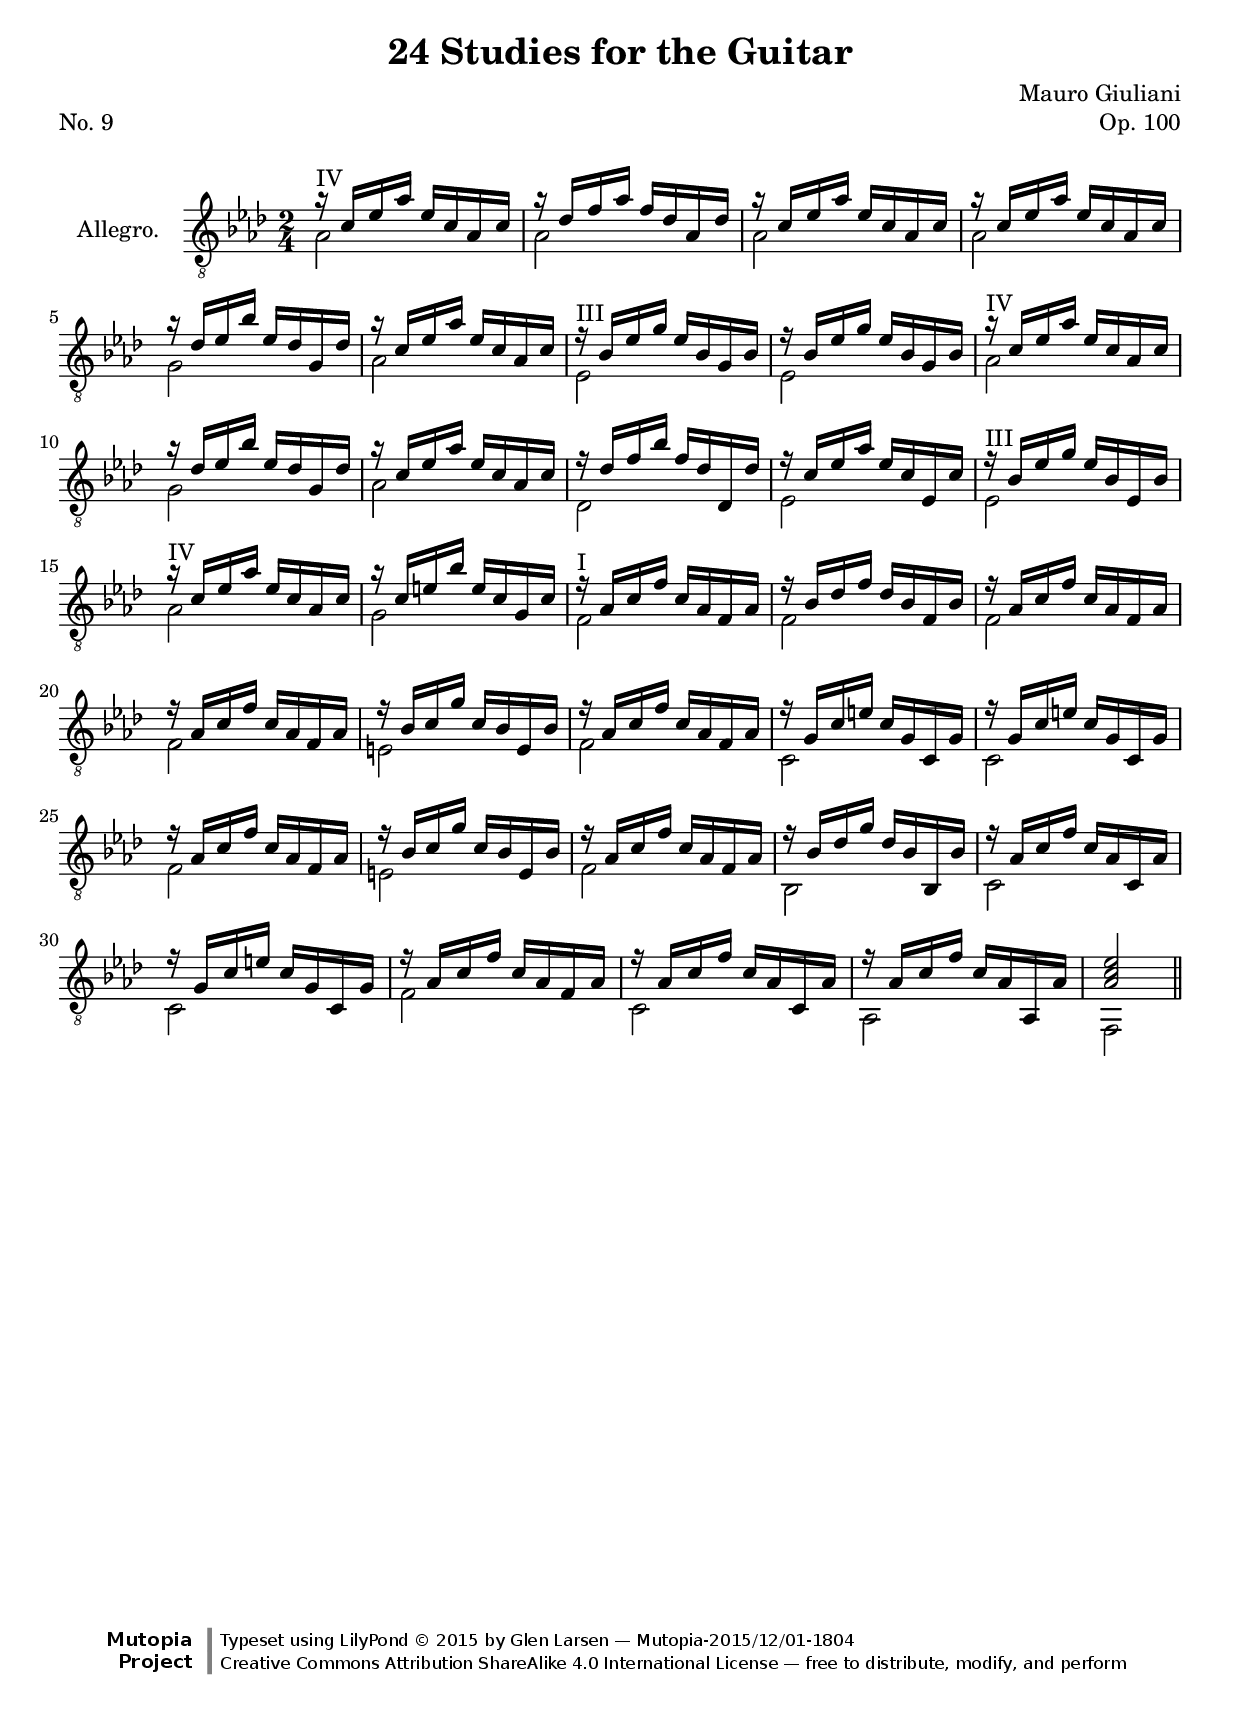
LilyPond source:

\version "2.19.32"

\header {
  title = "24 Studies for the Guitar"
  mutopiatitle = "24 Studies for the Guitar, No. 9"
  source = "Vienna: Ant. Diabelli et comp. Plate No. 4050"
  %source = "Statens musikbibliotek - The Music Library of Sweden"
  date = "c.1832"
  composer = "Mauro Giuliani"
  opus = "Op. 100"
  piece = "No. 9"
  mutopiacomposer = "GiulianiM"
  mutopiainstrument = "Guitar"
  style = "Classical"
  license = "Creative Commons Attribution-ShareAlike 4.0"
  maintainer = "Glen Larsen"
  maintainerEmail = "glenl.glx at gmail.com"

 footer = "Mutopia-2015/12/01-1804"
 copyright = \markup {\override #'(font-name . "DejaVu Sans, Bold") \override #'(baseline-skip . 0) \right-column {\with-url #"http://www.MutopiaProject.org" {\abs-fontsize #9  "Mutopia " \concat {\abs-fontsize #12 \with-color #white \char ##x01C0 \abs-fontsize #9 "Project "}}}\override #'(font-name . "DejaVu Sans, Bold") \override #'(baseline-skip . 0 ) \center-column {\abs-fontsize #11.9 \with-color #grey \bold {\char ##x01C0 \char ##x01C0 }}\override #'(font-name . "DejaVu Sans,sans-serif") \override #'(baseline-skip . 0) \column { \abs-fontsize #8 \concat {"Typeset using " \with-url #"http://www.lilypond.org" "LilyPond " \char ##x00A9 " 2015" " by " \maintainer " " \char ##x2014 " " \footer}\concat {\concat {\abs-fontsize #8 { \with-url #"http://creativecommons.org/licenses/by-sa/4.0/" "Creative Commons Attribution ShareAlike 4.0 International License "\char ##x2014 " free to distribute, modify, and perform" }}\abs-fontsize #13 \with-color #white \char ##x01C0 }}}
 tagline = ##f
}

\paper {
  % add space between composer/opus markup and first staff
  markup-system-spacing #'padding = #3
  % add a little space between composer and opus
  markup-markup-spacing #'padding = #1.2
  top-margin = #8
  bottom-margin = #10
}

\layout {
  indent = 60\pt
  short-indent = 0\pt
}

%mbreak = { \break }
mbreak = {}

upperVoice = \relative c' {
  \voiceOne
  \set minimumFret=4
  r16^\markup{"IV"} c[ ees aes] ees[ c aes c] |
  r16 des[ f aes] f[ des aes des] |
  r16 c[ ees aes] ees[ c aes c] |
  r16 c[ ees aes] ees[ c aes c] |
  r16 des[ ees bes'] ees,[ des g, des'] |
  r16 c[ ees aes] ees[ c aes c] |
  \set minimumFret=3
  r16^\markup{"III"} bes[ ees g] ees[ bes g bes] |
  r16 bes[ ees g] ees[ bes g bes] |
  \set minimumFret=4
  r16^\markup{"IV"} c[ ees aes] ees[ c aes c] |
  r16 des[ ees bes'] ees,[ des g, des'] | % 10
  r16 c[ ees aes] ees[ c aes c] |
  r16 des[ f bes] f[ des des, des'] |
  r16 c[ ees aes] ees[ c ees, c'] |
  \set minimumFret=3
  r16^\markup{"III"} bes[ ees g] ees[ bes ees, bes'] |
  \set minimumFret=4
  r16^\markup{"IV"} c[ ees aes] ees[ c aes c] |
  r16 c[ e bes'] e,[ c g c] |
  \set minimumFret=0
  r16^\markup{"I"} aes[ c f] c[ aes f aes] |
  r16 bes[ des f] des[ bes f bes] |
  r16 aes[ c f] c[ aes f aes] |
  r16 aes[ c f] c[ aes f aes] |	% 20
  r16 bes[ c g'] c,[ bes e, bes'] |
  r16 aes[ c f] c[ aes f aes] |
  r16 g[ c e] c[ g c, g'] |
  r16 g[ c e] c[ g c, g'] |
  r16 aes[ c f] c[ aes f aes] |
  r16 bes[ c g'] c,[ bes e, bes'] |
  r16 aes[ c f] c[ aes f aes] |
  r16 bes[ des g] des[ bes bes, bes'] |
  r16 aes[ c f] c[ aes c, aes'] |
  r16 g[ c e] c[ g c, g'] |
  r16 aes[ c f] c[ aes f aes] |
  r16 aes[ c f] c[ aes c, aes'] |
  r16 aes[ c f] c[ aes aes, aes'] |
  <aes c ees>2
  \bar "||"
}

lowerVoice = \relative c' {
  \voiceTwo
  \set minimumFret=4
  \repeat unfold 4 { aes2 | }
  g2 |
  aes2 |
  \set minimumFret=0
  ees2 |
  ees2 |
  \set minimumFret=4
  aes2 |
  g2 |				% 10
  aes2 |
  des,2 |
  ees2 |
  ees2 |
  aes2 |
  g2 |
  \set minimumFret=0
  \repeat unfold 4 { f2 | }
  e2 |
  f2 |
  c2 |
  c2 |
  f2 |
  e2 |
  f2 |
  bes,2 |
  c2 |
  c2 |
  f2 |
  c2 |
  aes2 |
  f2 |
}

\score {
  <<
    \new Staff = "Guitar"
    <<
      \set Staff.instrumentName = #"Allegro."
      \set Staff.midiInstrument = #"acoustic guitar (nylon)"
      \clef "treble_8"
      \key aes \major
      \time 2/4
      \context Voice = "upperVoice" \upperVoice
      \context Voice = "lowerVoice" \lowerVoice
    >>
%{
    \new TabStaff = "guitar tab"
    <<
      \clef moderntab
      \context TabVoice = "upperVoice" \upperVoice
      \context TabVoice = "lowerVoice" \lowerVoice
    >>
%}
  >>
  \layout {}
  \midi {
    \tempo 4 = 100
  }
}
